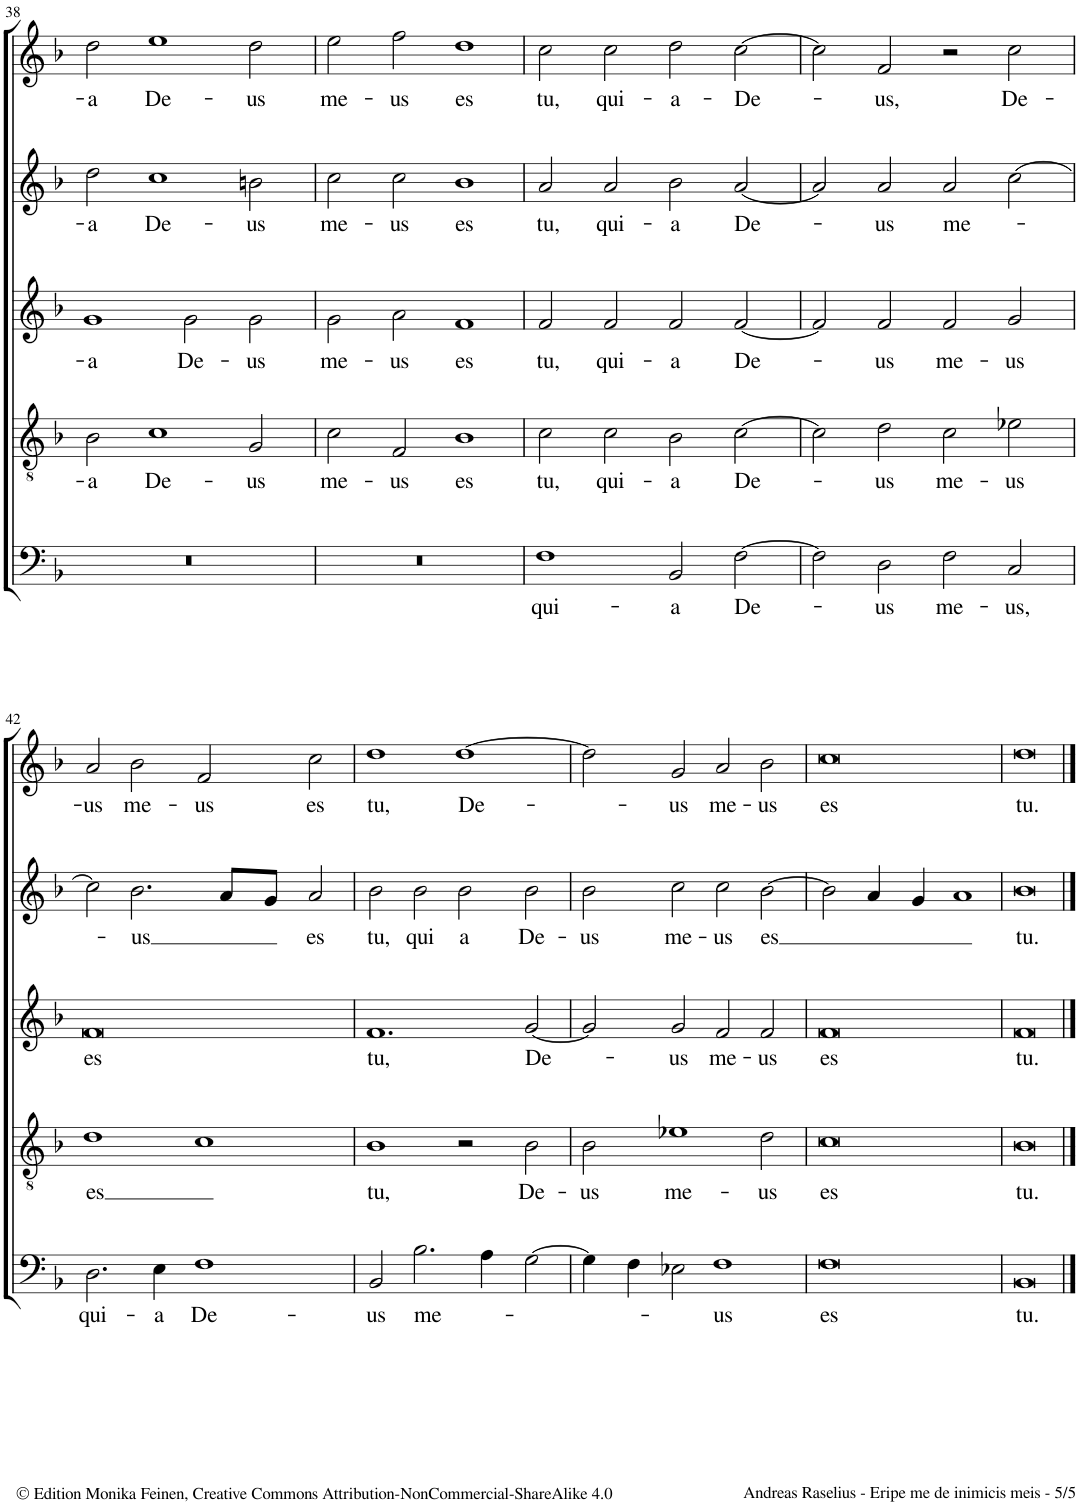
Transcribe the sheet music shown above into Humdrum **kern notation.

**kern	**text	**kern	**text	**kern	**text	**kern	**text	**kern	**text
*part5	*part5	*part4	*part4	*part3	*part3	*part2	*part2	*part1	*part1
*staff5	*staff5	*staff4	*staff4	*staff3	*staff3	*staff2	*staff2	*staff1	*staff1
*I"Bassus	*	*I"Tenor	*	*I"Altus	*	*I"Quintus	*	*I"Cantus	*
!!LO:PB:g=z
*clefF4	*	*clefGv2	*	*clefG2	*	*clefG2	*	*clefG2	*
*k[b-]	*	*k[b-]	*	*k[b-]	*	*k[b-]	*	*k[b-]	*
*M4/2	*	*M4/2	*	*M4/2	*	*M4/2	*	*M4/2	*
*met(c|)	*	*met(c|)	*	*met(c|)	*	*met(c|)	*	*met(c|)	*
=38	=38	=38	=38	=38	=38	=38	=38	=38	=38
!	!	!	!LO:LY:b	!	!LO:LY:b	!	!LO:LY:b	!	!LO:LY:b
0r	.	2B-\	-a	1g	-a	2dd\	-a	2dd\	-a
!	!	!	!LO:LY:b	!	!	!	!LO:LY:b	!	!LO:LY:b
.	.	1c	De-	.	.	1cc	De-	1ee	De-
!	!	!	!	!	!LO:LY:b	!	!	!	!
.	.	.	.	2g\	De-	.	.	.	.
!	!	!	!LO:LY:b	!	!LO:LY:b	!	!LO:LY:b	!	!LO:LY:b
.	.	2G/	-us	2g\	-us	2bn\	-us	2dd\	-us
=39	=39	=39	=39	=39	=39	=39	=39	=39	=39
!	!	!	!LO:LY:b	!	!LO:LY:b	!	!LO:LY:b	!	!LO:LY:b
0r	.	2c\	me-	2g\	me-	2cc\	me-	2ee\	me-
!	!	!	!LO:LY:b	!	!LO:LY:b	!	!LO:LY:b	!	!LO:LY:b
.	.	2F/	-us	2a\	-us	2cc\	-us	2ff\	-us
!	!	!	!LO:LY:b	!	!LO:LY:b	!	!LO:LY:b	!	!LO:LY:b
.	.	1B-	es	1f	es	1b-	es	1dd	es
=40	=40	=40	=40	=40	=40	=40	=40	=40	=40
!	!LO:LY:b	!	!LO:LY:b	!	!LO:LY:b	!	!LO:LY:b	!	!LO:LY:b
1F	qui-	2c\	tu,	2f/	tu,	2a/	tu,	2cc\	tu,
!	!	!	!LO:LY:b	!	!LO:LY:b	!	!LO:LY:b	!	!LO:LY:b
.	.	2c\	qui-	2f/	qui-	2a/	qui-	2cc\	qui-
!	!LO:LY:b	!	!LO:LY:b	!	!LO:LY:b	!	!LO:LY:b	!	!LO:LY:b
2BB-/	-a	2B-\	-a	2f/	-a	2b-\	-a	2dd\	-a-
!	!LO:LY:b	!	!LO:LY:b	!	!LO:LY:b	!	!LO:LY:b	!	!LO:LY:b
[2F\	De-	[2c\	De-	[2f/	De-	[2a/	De-	[2cc\	De-
=41	=41	=41	=41	=41	=41	=41	=41	=41	=41
2F\]	.	2c\]	.	2f/]	.	2a/]	.	2cc\]	.
!	!LO:LY:b	!	!LO:LY:b	!	!LO:LY:b	!	!LO:LY:b	!	!LO:LY:b
2D\	-us	2d\	-us	2f/	-us	2a/	-us	2f/	-us,
!	!LO:LY:b	!	!LO:LY:b	!	!LO:LY:b	!	!LO:LY:b	!	!
2F\	me-	2c\	me-	2f/	me-	2a/	me-	2r	.
!	!LO:LY:b	!	!LO:LY:b	!	!LO:LY:b	!	!	!	!LO:LY:b
2C/	-us,	2e-X\	-us	2g/	-us	[2cc\	.	2cc\	De-
!!LO:LB:g=z
=42	=42	=42	=42	=42	=42	=42	=42	=42	=42
!	!LO:LY:b	!	!LO:LY:b	!	!LO:LY:b	!	!	!	!LO:LY:b
2.D\	qui-	1d	es	0f	es	2cc\]	.	2a/	-us
!	!	!	!	!	!	!	!LO:LY:b	!	!LO:LY:b
.	.	.	.	.	.	2.b-\	-us	2b-\	me-
!	!LO:LY:b	!	!	!	!	!	!	!	!
4E\	-a	.	.	.	.	.	.	.	.
!	!LO:LY:b	!	!	!	!	!	!	!	!LO:LY:b
1F	De-	1c	.	.	.	.	.	2f/	-us
.	.	.	.	.	.	8a/L	.	.	.
.	.	.	.	.	.	8g/J	.	.	.
!	!	!	!	!	!	!	!LO:LY:b	!	!LO:LY:b
.	.	.	.	.	.	2a/	es	2cc\	es
=43	=43	=43	=43	=43	=43	=43	=43	=43	=43
!	!LO:LY:b	!	!LO:LY:b	!	!LO:LY:b	!	!LO:LY:b	!	!LO:LY:b
2BB-/	-us	1B-	tu,	1.f	tu,	2b-\	tu,	1dd	tu,
!	!LO:LY:b	!	!	!	!	!	!LO:LY:b	!	!
2.B-\	me-	.	.	.	.	2b-\	qui	.	.
!	!	!	!	!	!	!	!LO:LY:b	!	!LO:LY:b
.	.	2r	.	.	.	2b-\	a	[1dd	De-
4A\	.	.	.	.	.	.	.	.	.
!	!	!	!LO:LY:b	!	!LO:LY:b	!	!LO:LY:b	!	!
[2G\	.	2B-\	De-	[2g/	De-	2b-\	De-	.	.
=44	=44	=44	=44	=44	=44	=44	=44	=44	=44
!	!	!	!LO:LY:b	!	!	!	!LO:LY:b	!	!
4G\]	.	2B-\	-us	2g/]	.	2b-\	-us	2dd\]	.
4F\	.	.	.	.	.	.	.	.	.
!	!	!	!LO:LY:b	!	!LO:LY:b	!	!LO:LY:b	!	!LO:LY:b
2E-X\	.	1e-X	me-	2g/	-us	2cc\	me-	2g/	-us
!	!LO:LY:b	!	!	!	!LO:LY:b	!	!LO:LY:b	!	!LO:LY:b
1F	-us	.	.	2f/	me-	2cc\	-us	2a/	me-
!	!	!	!LO:LY:b	!	!LO:LY:b	!	!LO:LY:b	!	!LO:LY:b
.	.	2d\	-us	2f/	-us	[2b-\	es	2b-\	-us
=45	=45	=45	=45	=45	=45	=45	=45	=45	=45
!	!LO:LY:b	!	!LO:LY:b	!	!LO:LY:b	!	!	!	!LO:LY:b
0F	es	0c	es	0f	es	2b-\]	.	0cc	es
.	.	.	.	.	.	4a/	.	.	.
.	.	.	.	.	.	4g/	.	.	.
.	.	.	.	.	.	1a	.	.	.
=46	=46	=46	=46	=46	=46	=46	=46	=46	=46
!	!LO:LY:b	!	!LO:LY:b	!	!LO:LY:b	!	!LO:LY:b	!	!LO:LY:b
0BB-	tu.	0B-	tu.	0f	tu.	0b-	tu.	0dd	tu.
==	==	==	==	==	==	==	==	==	==
*-	*-	*-	*-	*-	*-	*-	*-	*-	*-
